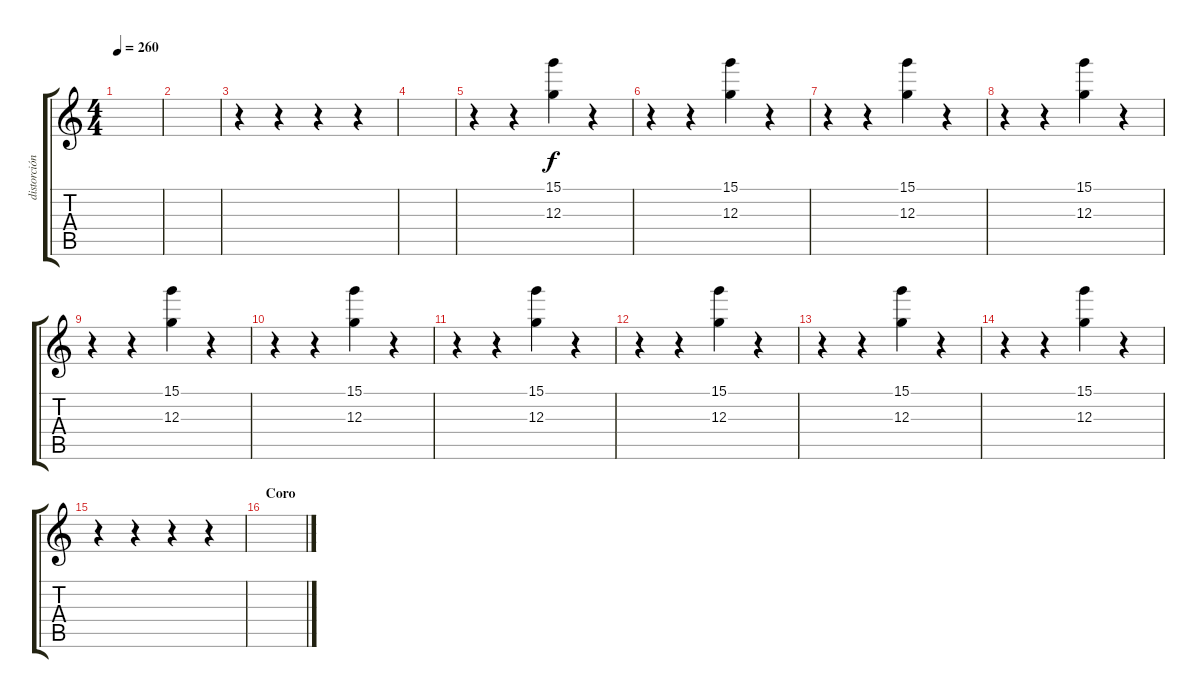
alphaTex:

\track ("distorción" "distorción") {instrument overdrivenguitar}
\staff {score tabs}
\tuning (E4 B3 G3 D3 A2 E2) {hide}
\ts (4 4)
\tempo 260
\clef g2
\ks c
|
|
r.4 r.4 r.4 r.4 |
|
r.4 r.4 (15.1 12.3).4 r.4 |
r.4 r.4 (15.1 12.3).4 r.4 |
r.4 r.4 (15.1 12.3).4 r.4 |
r.4 r.4 (15.1 12.3).4 r.4 |
r.4 r.4 (15.1 12.3).4 r.4 |
r.4 r.4 (15.1 12.3).4 r.4 |
r.4 r.4 (15.1 12.3).4 r.4 |
r.4 r.4 (15.1 12.3).4 r.4 |
r.4 r.4 (15.1 12.3).4 r.4 |
r.4 r.4 (15.1 12.3).4 r.4 |
r.4 r.4 r.4 r.4 |
\section ("" "Coro")
